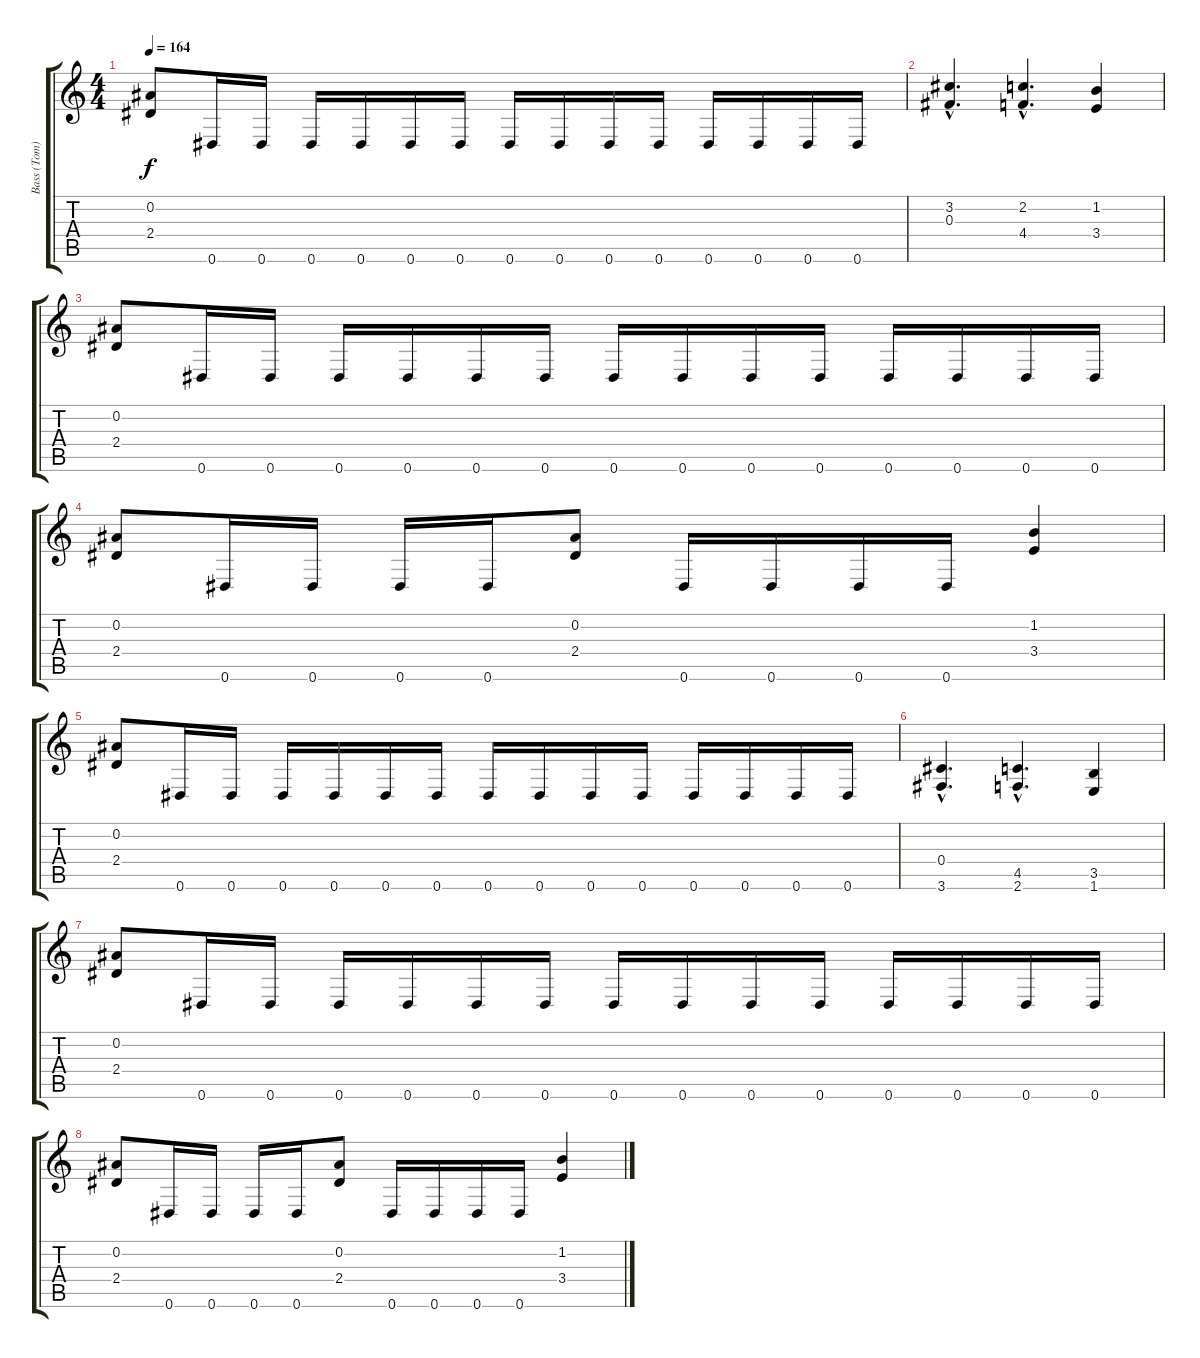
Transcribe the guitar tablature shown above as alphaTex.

\track ("Bass (Tom)" "Bass (Tom)") {instrument electricbasspick}
\staff {score tabs}
\tuning (Eb4 Bb3 Gb3 Db3 Ab2 Eb2) {hide}
\ts (4 4)
\tempo 164
\clef g2
\ks c
(0.2 2.4).8{dy f} 0.6.16 0.6.16 0.6.16 0.6.16 0.6.16 0.6.16 0.6.16 0.6.16 0.6.16 0.6.16 0.6.16 0.6.16 0.6.16 0.6.16 |
(3.2{hac} 0.3{hac}).4{d} (2.2{hac} 4.4{hac}).4{d} (1.2 3.4).4 |
(0.2 2.4).8 0.6.16 0.6.16 0.6.16 0.6.16 0.6.16 0.6.16 0.6.16 0.6.16 0.6.16 0.6.16 0.6.16 0.6.16 0.6.16 0.6.16 |
(0.2 2.4).8 0.6.16 0.6.16 0.6.16 0.6.16 (0.2 2.4).8 0.6.16 0.6.16 0.6.16 0.6.16 (1.2 3.4).4 |
(0.2 2.4).8 0.6.16 0.6.16 0.6.16 0.6.16 0.6.16 0.6.16 0.6.16 0.6.16 0.6.16 0.6.16 0.6.16 0.6.16 0.6.16 0.6.16 |
(0.4{hac} 3.6{hac}).4{d} (4.5{hac} 2.6{hac}).4{d} (3.5 1.6).4 |
(0.2 2.4).8 0.6.16 0.6.16 0.6.16 0.6.16 0.6.16 0.6.16 0.6.16 0.6.16 0.6.16 0.6.16 0.6.16 0.6.16 0.6.16 0.6.16 |
(0.2 2.4).8 0.6.16 0.6.16 0.6.16 0.6.16 (0.2 2.4).8 0.6.16 0.6.16 0.6.16 0.6.16 (1.2 3.4).4
